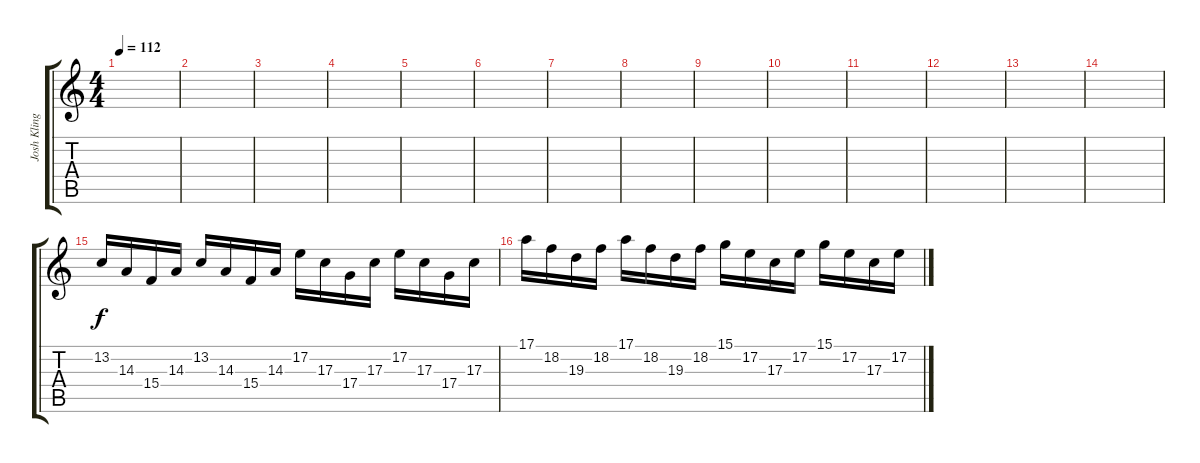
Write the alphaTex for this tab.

\track ("Josh Klinghoffer " "Josh Kling") {instrument harpsichord}
\staff {score tabs}
\tuning (E4 B3 G3 D3 A2 E2) {hide}
\ts (4 4)
\tempo 112
\clef g2
\ks c
|
|
|
|
|
|
|
|
|
|
|
|
|
|
13.2.16 14.3.16 15.4.16 14.3.16 13.2.16 14.3.16 15.4.16 14.3.16 17.2.16 17.3.16 17.4.16 17.3.16 17.2.16 17.3.16 17.4.16 17.3.16 |
17.1.16 18.2.16 19.3.16 18.2.16 17.1.16 18.2.16 19.3.16 18.2.16 15.1.16 17.2.16 17.3.16 17.2.16 15.1.16 17.2.16 17.3.16 17.2.16
